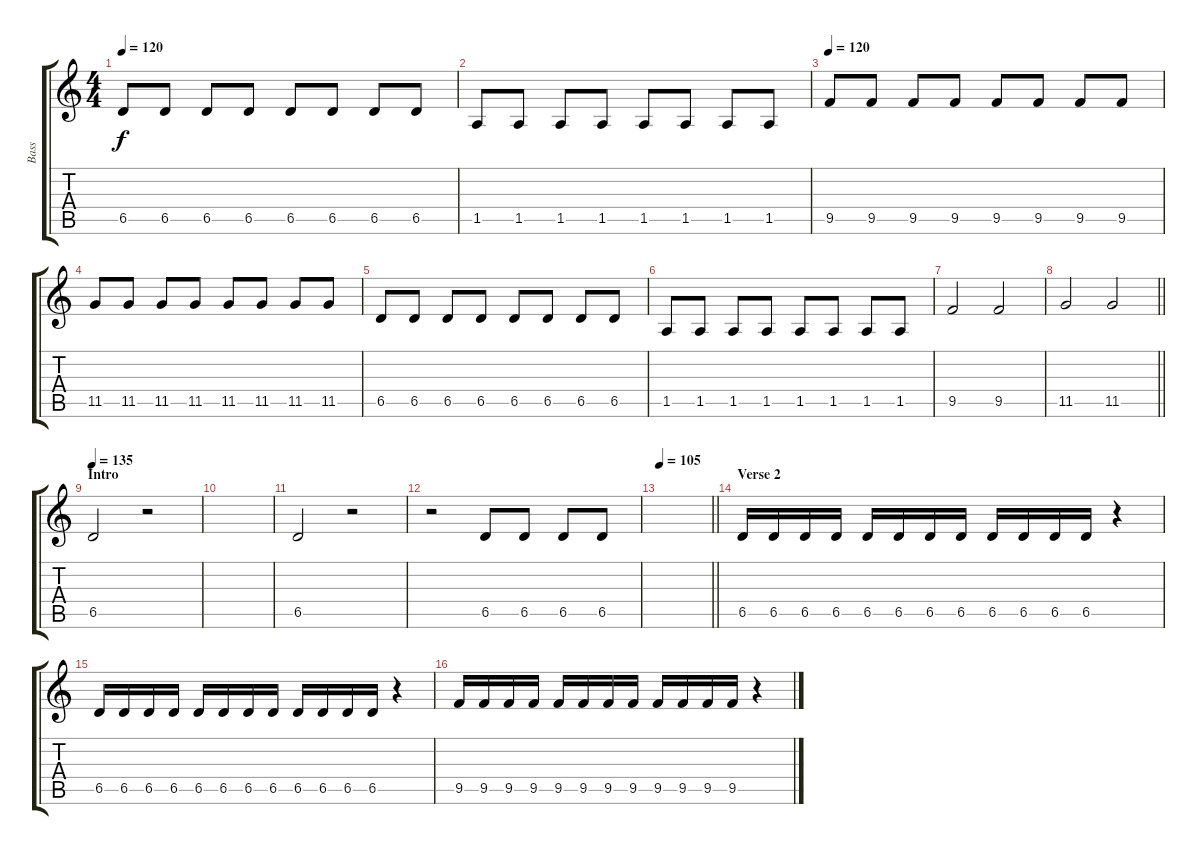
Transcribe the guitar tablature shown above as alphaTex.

\track ("Bass" "Bass") {instrument electricbasspick}
\staff {score tabs}
\tuning (Eb4 Bb3 Gb3 Db3 Ab2 Eb2) {hide}
\ts (4 4)
\tempo 120
\clef g2
\ks c
6.5.8{dy f} 6.5.8 6.5.8 6.5.8 6.5.8 6.5.8 6.5.8 6.5.8 |
1.5.8 1.5.8 1.5.8 1.5.8 1.5.8 1.5.8 1.5.8 1.5.8 |
\tempo 120
9.5.8 9.5.8 9.5.8 9.5.8 9.5.8 9.5.8 9.5.8 9.5.8 |
11.5.8 11.5.8 11.5.8 11.5.8 11.5.8 11.5.8 11.5.8 11.5.8 |
6.5.8 6.5.8 6.5.8 6.5.8 6.5.8 6.5.8 6.5.8 6.5.8 |
1.5.8 1.5.8 1.5.8 1.5.8 1.5.8 1.5.8 1.5.8 1.5.8 |
9.5.2 9.5.2 |
\barLineRight lightlight
11.5.2 11.5.2 |
\section ("" "Intro")
\tempo 135
6.5.2 r.2 |
|
6.5.2 r.2 |
r.2 6.5.8 6.5.8 6.5.8 6.5.8 |
\tempo 105
\barLineRight lightlight
|
\section ("" "Verse 2")
6.5.16 6.5.16 6.5.16 6.5.16 6.5.16 6.5.16 6.5.16 6.5.16 6.5.16 6.5.16 6.5.16 6.5.16 r.4 |
6.5.16 6.5.16 6.5.16 6.5.16 6.5.16 6.5.16 6.5.16 6.5.16 6.5.16 6.5.16 6.5.16 6.5.16 r.4 |
9.5.16 9.5.16 9.5.16 9.5.16 9.5.16 9.5.16 9.5.16 9.5.16 9.5.16 9.5.16 9.5.16 9.5.16 r.4
